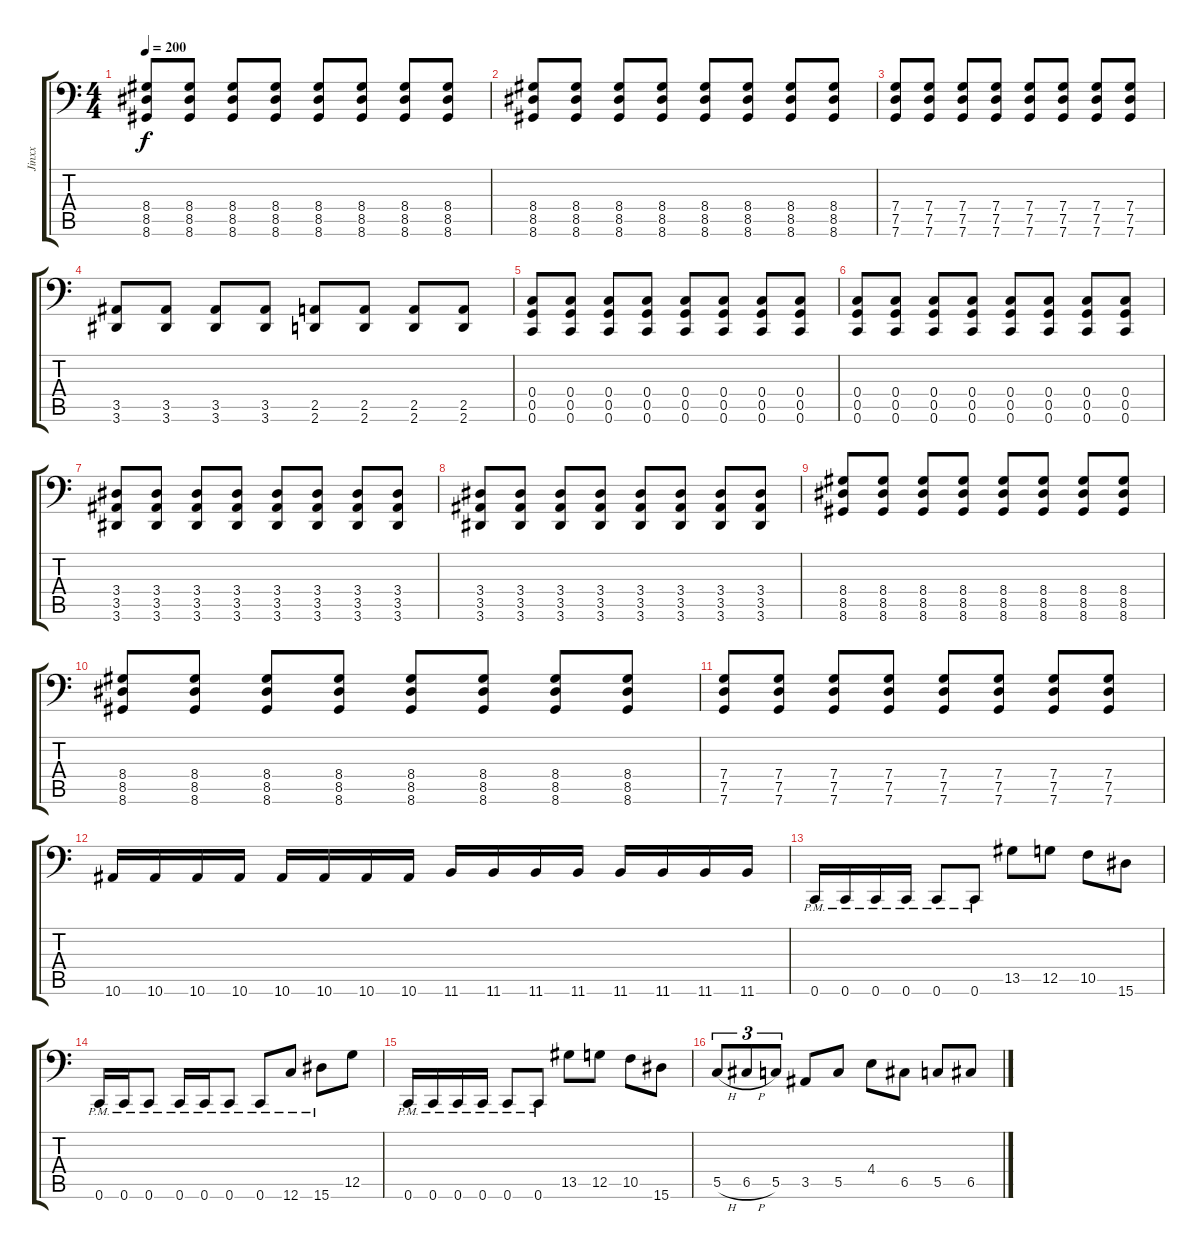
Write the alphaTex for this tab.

\track ("Jinxx" "Jinxx") {instrument distortionguitar}
\staff {score tabs}
\tuning (D3 A2 F2 C2 G1 C1) {hide}
\ts (4 4)
\tempo 200
\clef f4
\ks c
(8.4 8.5 8.6).8{dy f} (8.4 8.5 8.6).8 (8.4 8.5 8.6).8 (8.4 8.5 8.6).8 (8.4 8.5 8.6).8 (8.4 8.5 8.6).8 (8.4 8.5 8.6).8 (8.4 8.5 8.6).8 |
(8.4 8.5 8.6).8 (8.4 8.5 8.6).8 (8.4 8.5 8.6).8 (8.4 8.5 8.6).8 (8.4 8.5 8.6).8 (8.4 8.5 8.6).8 (8.4 8.5 8.6).8 (8.4 8.5 8.6).8 |
(7.4 7.5 7.6).8 (7.4 7.5 7.6).8 (7.4 7.5 7.6).8 (7.4 7.5 7.6).8 (7.4 7.5 7.6).8 (7.4 7.5 7.6).8 (7.4 7.5 7.6).8 (7.4 7.5 7.6).8 |
(3.5 3.6).8 (3.5 3.6).8 (3.5 3.6).8 (3.5 3.6).8 (2.5 2.6).8 (2.5 2.6).8 (2.5 2.6).8 (2.5 2.6).8 |
(0.4 0.5 0.6).8 (0.4 0.5 0.6).8 (0.4 0.5 0.6).8 (0.4 0.5 0.6).8 (0.4 0.5 0.6).8 (0.4 0.5 0.6).8 (0.4 0.5 0.6).8 (0.4 0.5 0.6).8 |
(0.4 0.5 0.6).8 (0.4 0.5 0.6).8 (0.4 0.5 0.6).8 (0.4 0.5 0.6).8 (0.4 0.5 0.6).8 (0.4 0.5 0.6).8 (0.4 0.5 0.6).8 (0.4 0.5 0.6).8 |
(3.4 3.5 3.6).8 (3.4 3.5 3.6).8 (3.4 3.5 3.6).8 (3.4 3.5 3.6).8 (3.4 3.5 3.6).8 (3.4 3.5 3.6).8 (3.4 3.5 3.6).8 (3.4 3.5 3.6).8 |
(3.4 3.5 3.6).8 (3.4 3.5 3.6).8 (3.4 3.5 3.6).8 (3.4 3.5 3.6).8 (3.4 3.5 3.6).8 (3.4 3.5 3.6).8 (3.4 3.5 3.6).8 (3.4 3.5 3.6).8 |
(8.4 8.5 8.6).8 (8.4 8.5 8.6).8 (8.4 8.5 8.6).8 (8.4 8.5 8.6).8 (8.4 8.5 8.6).8 (8.4 8.5 8.6).8 (8.4 8.5 8.6).8 (8.4 8.5 8.6).8 |
(8.4 8.5 8.6).8 (8.4 8.5 8.6).8 (8.4 8.5 8.6).8 (8.4 8.5 8.6).8 (8.4 8.5 8.6).8 (8.4 8.5 8.6).8 (8.4 8.5 8.6).8 (8.4 8.5 8.6).8 |
(7.4 7.5 7.6).8 (7.4 7.5 7.6).8 (7.4 7.5 7.6).8 (7.4 7.5 7.6).8 (7.4 7.5 7.6).8 (7.4 7.5 7.6).8 (7.4 7.5 7.6).8 (7.4 7.5 7.6).8 |
10.6.16 10.6.16 10.6.16 10.6.16 10.6.16 10.6.16 10.6.16 10.6.16 11.6.16 11.6.16 11.6.16 11.6.16 11.6.16 11.6.16 11.6.16 11.6.16 |
0.6{pm}.16{volume 12 balance 13} 0.6{pm}.16 0.6{pm}.16 0.6{pm}.16 0.6{pm}.8 0.6{pm}.8 13.5.8 12.5.8 10.5.8 15.6.8 |
0.6{pm}.16 0.6{pm}.16 0.6{pm}.8 0.6{pm}.16 0.6{pm}.16 0.6{pm}.8 0.6{pm}.8 12.6{pm}.8 15.6{pm}.8 12.5.8 |
0.6{pm}.16 0.6{pm}.16 0.6{pm}.16 0.6{pm}.16 0.6{pm}.8 0.6{pm}.8 13.5.8 12.5.8 10.5.8 15.6.8 |
5.5{h}.8{tu (3 2)} 6.5{h}.8{tu (3 2)} 5.5.8{tu (3 2)} 3.5.8 5.5.8 4.4.8 6.5.8 5.5.8 6.5.8
